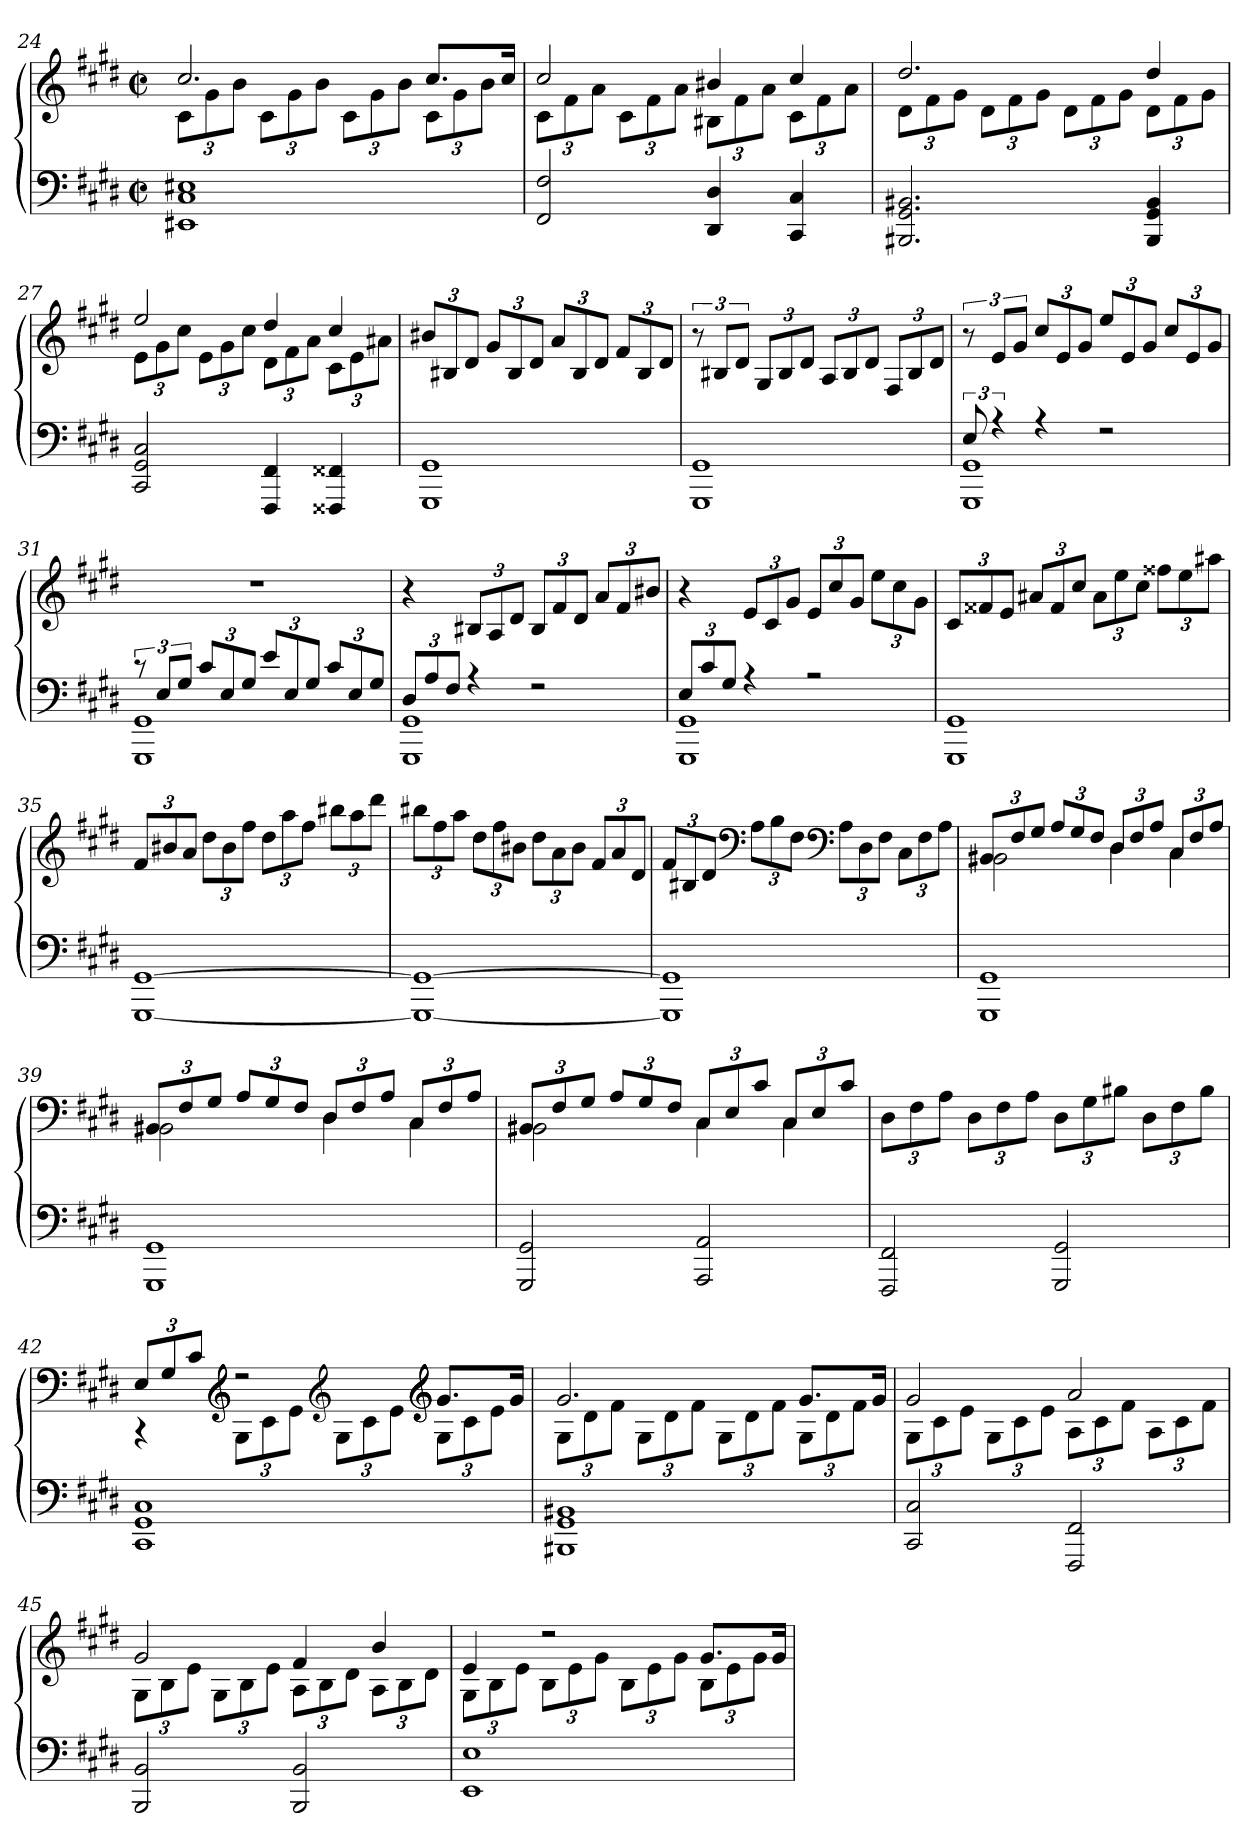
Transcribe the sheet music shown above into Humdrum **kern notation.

**kern	**kern
*part1	*part1
*staff2	*staff1
*clefF4	*clefG2
*k[f#c#g#d#]	*k[f#c#g#d#]
*E:	*E:
*M2/2	*M2/2
*met(c|)	*met(c|)
=24	=24
*	*^
*	*	*Xbrackettup
1EE#X 1C# 1E#X	2.cc#/	12c#\L
.	.	12g#\
.	.	12b\J
.	.	12c#\L
.	.	12g#\
.	.	12b\J
.	.	12c#\L
.	.	12g#\
.	.	12b\J
.	8.cc#/L	12c#\L
.	.	12g#\
.	.	12b\J
.	16cc#/Jk	.
!!LO:PB:g=z	!!
=25	=25	=25
2FF#/ 2F#/	2cc#/	12c#\L
.	.	12f#\
.	.	12a\J
.	.	12c#\L
.	.	12f#\
.	.	12a\J
4DD#/ 4D#/	4b#X/	12B#X\L
.	.	12f#\
.	.	12a\J
4CC#/ 4C#/	4cc#/	12c#\L
.	.	12f#\
.	.	12a\J
=26	=26	=26
2.BBB#X/ 2.GG#/ 2.BB#X/	2.dd#/	12d#\L
.	.	12f#\
.	.	12g#\J
.	.	12d#\L
.	.	12f#\
.	.	12g#\J
.	.	12d#\L
.	.	12f#\
.	.	12g#\J
4BBB#/ 4GG#/ 4BB#/	4dd#/	12d#\L
.	.	12f#\
.	.	12g#\J
!!LO:LB:g=z	!!
=27	=27	=27
2CC#/ 2GG#/ 2C#/	2ee/	12e\L
.	.	12g#\
.	.	12cc#\J
.	.	12e\L
.	.	12g#\
.	.	12cc#\J
4FFF#/ 4FF#/	4dd#/	12d#\L
.	.	12f#\
.	.	12a\J
4FFF##X/ 4FF##X/	4cc#/	12c#\L
.	.	12e\
.	.	12a#X\J
*	*v	*v
=28	=28
1GGG# 1GG#	12b#X/L
.	12B#X/
.	12d#/J
.	12g#/L
.	12B#/
.	12d#/J
.	12a/L
.	12B#/
.	12d#/J
.	12f#/L
.	12B#/
.	12d#/J
!!LO:LB:g=z
=29	=29
*	*brackettup
1GGG# 1GG#	12r
.	12B#X/L
.	12d#/J
*	*Xbrackettup
.	12G#/L
.	12B#/
.	12d#/J
.	12A/L
.	12B#/
.	12d#/J
.	12F#/L
.	12B#/
.	12d#/J
=30	=30
*^	*
*	*	*brackettup
12E/	1GGG# 1GG#	12r
6r	.	12e/L
.	.	12g#/J
*	*	*Xbrackettup
4r	.	12cc#/L
.	.	12e/
.	.	12g#/J
2r	.	12ee/L
.	.	12e/
.	.	12g#/J
.	.	12cc#/L
.	.	12e/
.	.	12g#/J
!!LO:LB:g=z
=31	=31	=31
12r	1GGG# 1GG#	1r
12E/L	.	.
12G#/J	.	.
*Xbrackettup	*	*
12c#/L	.	.
12E/	.	.
12G#/J	.	.
12e/L	.	.
12E/	.	.
12G#/J	.	.
12c#/L	.	.
12E/	.	.
12G#/J	.	.
=32	=32	=32
12D#/L	1GGG# 1GG#	4r
12A/	.	.
12F#/J	.	.
4r	.	12B#X/L
.	.	12A/
.	.	12d#/J
2r	.	12B#/L
.	.	12f#/
.	.	12d#/J
.	.	12a/L
.	.	12f#/
.	.	12b#X/J
!!LO:PB:g=z
=33	=33	=33
12E/L	1GGG# 1GG#	4r
12c#/	.	.
12G#/J	.	.
4r	.	12e/L
.	.	12c#/
.	.	12g#/J
2r	.	12e/L
.	.	12cc#/
.	.	12g#/J
.	.	12ee\L
.	.	12cc#\
.	.	12g#\J
*v	*v	*
=34	=34
1GGG# 1GG#	12c#/L
.	12f##X/
.	12e/J
.	12a#X/L
.	12f##/
.	12cc#/J
.	12a#\L
.	12ee\
.	12cc#\J
.	12ff##X\L
.	12ee\
.	12aa#X\J
!!LO:LB:g=z
=35	=35
[1GGG# [1GG#	12f#/L
.	12b#X/
.	12a/J
.	12dd#\L
.	12b#\
.	12ff#\J
.	12dd#\L
.	12aa\
.	12ff#\J
.	12bb#X\L
.	12aa\
.	12ddd#\J
=36	=36
1GGG#_ 1GG#_	12bb#X\L
.	12ff#\
.	12aa\J
.	12dd#\L
.	12ff#\
.	12b#X\J
.	12dd#\L
.	12a\
.	12b#\J
.	12f#/L
.	12a/
.	12d#/J
!!LO:LB:g=z
=37	=37
1GGG#] 1GG#]	12f#/L
.	12B#X/
.	12d#/J
*	*clefF4
.	12A\L
.	12B#\
.	12F#\J
*	*clefF4
.	12A\L
.	12D#\
.	12F#\J
.	12C#\L
.	12F#\
.	12A\J
=38	=38
*	*^
1GGG# 1GG#	12BB#X/L	2BB#\
.	12F#/	.
.	12G#/J	.
.	12A/L	.
.	12G#/	.
.	12F#/J	.
.	12D#/L	4D#\
.	12F#/	.
.	12A/J	.
.	12C#/L	4C#\
.	12F#/	.
.	12A/J	.
!!LO:LB:g=z	!!
=39	=39	=39
1GGG# 1GG#	12BB#X/L	2BB#\
.	12F#/	.
.	12G#/J	.
.	12A/L	.
.	12G#/	.
.	12F#/J	.
.	12D#/L	4D#\
.	12F#/	.
.	12A/J	.
.	12C#/L	4C#\
.	12F#/	.
.	12A/J	.
=40	=40	=40
2GGG#/ 2GG#/	12BB#X/L	2BB#\
.	12F#/	.
.	12G#/J	.
.	12A/L	.
.	12G#/	.
.	12F#/J	.
2AAA/ 2AA/	12C#/L	4C#\
.	12E/	.
.	12c#/J	.
.	12C#/L	4C#\
.	12E/	.
.	12c#/J	.
*	*v	*v
!!LO:PB:g=z
=41	=41
2FFF#/ 2FF#/	12D#\L
.	12F#\
.	12A\J
.	12D#\L
.	12F#\
.	12A\J
2GGG#/ 2GG#/	12D#\L
.	12G#\
.	12B#X\J
.	12D#\L
.	12F#\
.	12B#\J
=42	=42
*	*^
1CC# 1GG# 1C#	12E/L	4r
.	12G#/	.
.	12c#/J	.
*	*clefG2	*
.	2r	12G#\L
.	.	12c#\
.	.	12e\J
*	*clefG2	*
.	.	12G#\L
.	.	12c#\
.	.	12e\J
*	*clefG2	*
.	8.g#/L	12G#\L
.	.	12c#\
.	.	12e\J
.	16g#/Jk	.
!!LO:LB:g=z	!!
=43	=43	=43
1BBB#X 1GG# 1BB#X	2.g#/	12G#\L
.	.	12d#\
.	.	12f#\J
.	.	12G#\L
.	.	12d#\
.	.	12f#\J
.	.	12G#\L
.	.	12d#\
.	.	12f#\J
.	8.g#/L	12G#\L
.	.	12d#\
.	.	12f#\J
.	16g#/Jk	.
=44	=44	=44
2CC#/ 2C#/	2g#/	12G#\L
.	.	12c#\
.	.	12e\J
.	.	12G#\L
.	.	12c#\
.	.	12e\J
2FFF#/ 2FF#/	2a/	12A\L
.	.	12c#\
.	.	12f#\J
.	.	12A\L
.	.	12c#\
.	.	12f#\J
!!LO:LB:g=z	!!
=45	=45	=45
2BBB/ 2BB/	2g#/	12G#\L
.	.	12B\
.	.	12e\J
.	.	12G#\L
.	.	12B\
.	.	12e\J
2BBB/ 2BB/	4f#/	12A\L
.	.	12B\
.	.	12d#\J
.	4b/	12A\L
.	.	12B\
.	.	12d#\J
=46	=46	=46
1EE 1E	4e/	12G#\L
.	.	12B\
.	.	12e\J
.	2r	12B\L
.	.	12e\
.	.	12g#\J
.	.	12B\L
.	.	12e\
.	.	12g#\J
.	8.g#/L	12B\L
.	.	12e\
.	.	12g#\J
.	16g#/Jk	.
*	*v	*v
=	=
*-	*-
